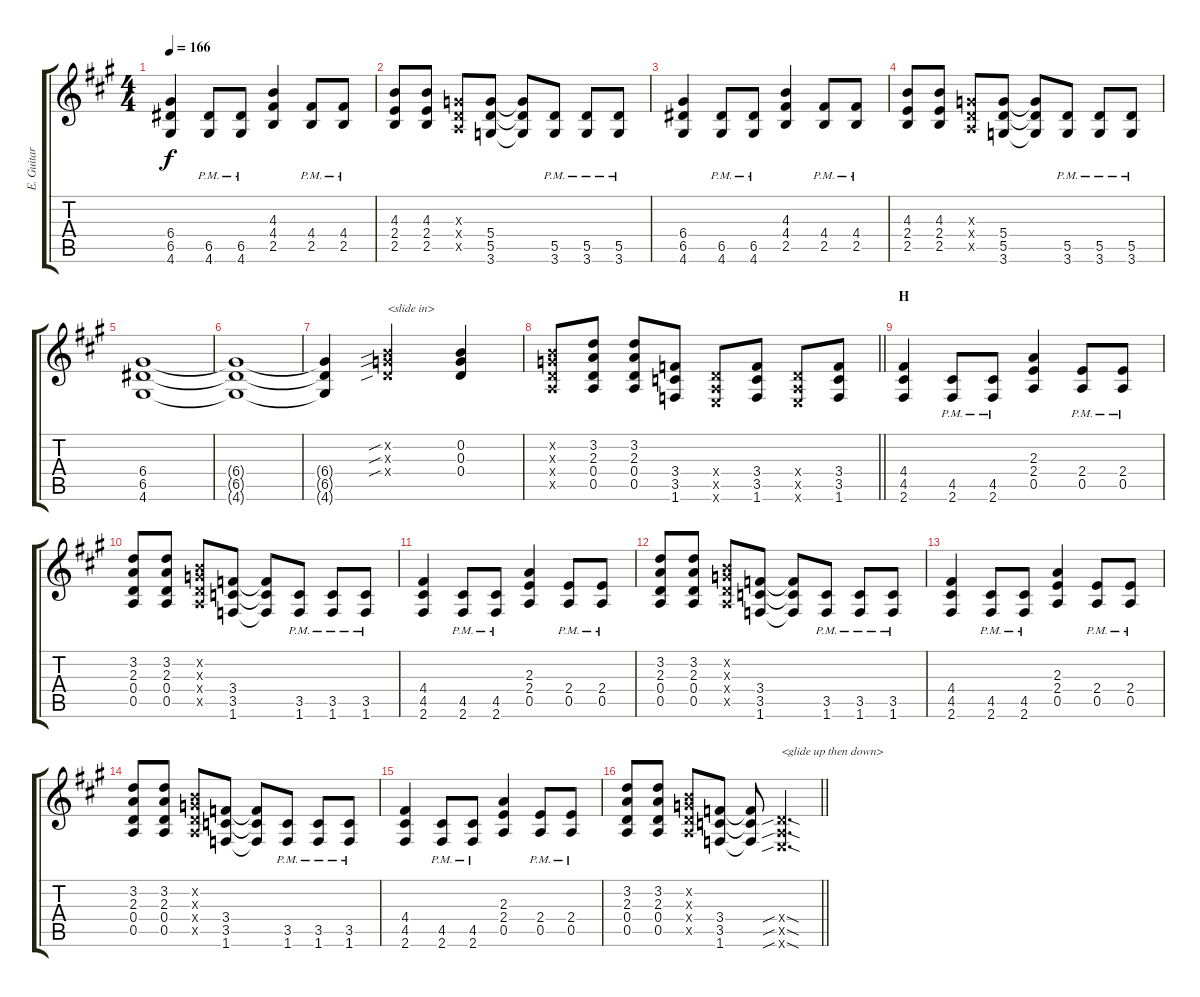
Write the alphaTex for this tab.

\track ("E. Guitar III" "E. Guitar ") {instrument overdrivenguitar}
\staff {score tabs}
\tuning (E4 B3 G3 D3 A2 E2) {hide}
\ts (4 4)
\tempo 166
\clef g2
\ks a
(6.4 6.5 4.6).4{dy f} (6.5{pm} 4.6{pm}).8 (6.5{pm} 4.6{pm}).8 (4.3 4.4 2.5).4 (4.4{pm} 2.5{pm}).8 (4.4{pm} 2.5{pm}).8 |
(4.3 2.4 2.5).8 (4.3 2.4 2.5).8 (0.3{x} 0.4{x} 0.5{x}).8 (5.4 5.5 3.6).8 (5.4{t} 5.5{t} 3.6{t}).8 (5.5{pm} 3.6{pm}).8 (5.5{pm} 3.6{pm}).8 (5.5{pm} 3.6{pm}).8 |
(6.4 6.5 4.6).4 (6.5{pm} 4.6{pm}).8 (6.5{pm} 4.6{pm}).8 (4.3 4.4 2.5).4 (4.4{pm} 2.5{pm}).8 (4.4{pm} 2.5{pm}).8 |
(4.3 2.4 2.5).8 (4.3 2.4 2.5).8 (0.3{x} 0.4{x} 0.5{x}).8 (5.4 5.5 3.6).8 (5.4{t} 5.5{t} 3.6{t}).8 (5.5{pm} 3.6{pm}).8 (5.5{pm} 3.6{pm}).8 (5.5{pm} 3.6{pm}).8 |
(6.4 6.5 4.6).1 |
(6.4{t} 6.5{t} 4.6{t}).1 |
(6.4{t} 6.5{t} 4.6{t}).4 (0.2{sib x} 0.3{sib x} 0.4{sib x}).2{txt "<slide in>"} (0.2 0.3 0.4).4 |
\barLineRight lightlight
(0.2{x} 0.3{x} 0.4{x} 0.5{x}).8 (3.2 2.3 0.4 0.5).8 (3.2 2.3 0.4 0.5).8 (3.4 3.5 1.6).8 (0.4{x} 0.5{x} 0.6{x}).8 (3.4 3.5 1.6).8 (0.4{x} 0.5{x} 0.6{x}).8 (3.4 3.5 1.6).8 |
\section ("" "H")
(4.4 4.5 2.6).4 (4.5{pm} 2.6{pm}).8 (4.5{pm} 2.6{pm}).8 (2.3 2.4 0.5).4 (2.4{pm} 0.5{pm}).8 (2.4{pm} 0.5{pm}).8 |
(3.2 2.3 0.4 0.5).8 (3.2 2.3 0.4 0.5).8 (0.2{x} 0.3{x} 0.4{x} 0.5{x}).8 (3.4 3.5 1.6).8 (3.4{t} 3.5{t} 1.6{t}).8 (3.5{pm} 1.6{pm}).8 (3.5{pm} 1.6{pm}).8 (3.5{pm} 1.6{pm}).8 |
(4.4 4.5 2.6).4 (4.5{pm} 2.6{pm}).8 (4.5{pm} 2.6{pm}).8 (2.3 2.4 0.5).4 (2.4{pm} 0.5{pm}).8 (2.4{pm} 0.5{pm}).8 |
(3.2 2.3 0.4 0.5).8 (3.2 2.3 0.4 0.5).8 (0.2{x} 0.3{x} 0.4{x} 0.5{x}).8 (3.4 3.5 1.6).8 (3.4{t} 3.5{t} 1.6{t}).8 (3.5{pm} 1.6{pm}).8 (3.5{pm} 1.6{pm}).8 (3.5{pm} 1.6{pm}).8 |
(4.4 4.5 2.6).4 (4.5{pm} 2.6{pm}).8 (4.5{pm} 2.6{pm}).8 (2.3 2.4 0.5).4 (2.4{pm} 0.5{pm}).8 (2.4{pm} 0.5{pm}).8 |
(3.2 2.3 0.4 0.5).8 (3.2 2.3 0.4 0.5).8 (0.2{x} 0.3{x} 0.4{x} 0.5{x}).8 (3.4 3.5 1.6).8 (3.4{t} 3.5{t} 1.6{t}).8 (3.5{pm} 1.6{pm}).8 (3.5{pm} 1.6{pm}).8 (3.5{pm} 1.6{pm}).8 |
(4.4 4.5 2.6).4 (4.5{pm} 2.6{pm}).8 (4.5{pm} 2.6{pm}).8 (2.3 2.4 0.5).4 (2.4{pm} 0.5{pm}).8 (2.4{pm} 0.5{pm}).8 |
\barLineRight lightlight
(3.2 2.3 0.4 0.5).8 (3.2 2.3 0.4 0.5).8 (0.2{x} 0.3{x} 0.4{x} 0.5{x}).8 (3.4 3.5 1.6).8 (3.4{t} 3.5{t} 1.6{t}).8 (0.4{sib sod x} 0.5{sib sod x} 0.6{sib sod x}).4{d txt "<glide up then down>"}
